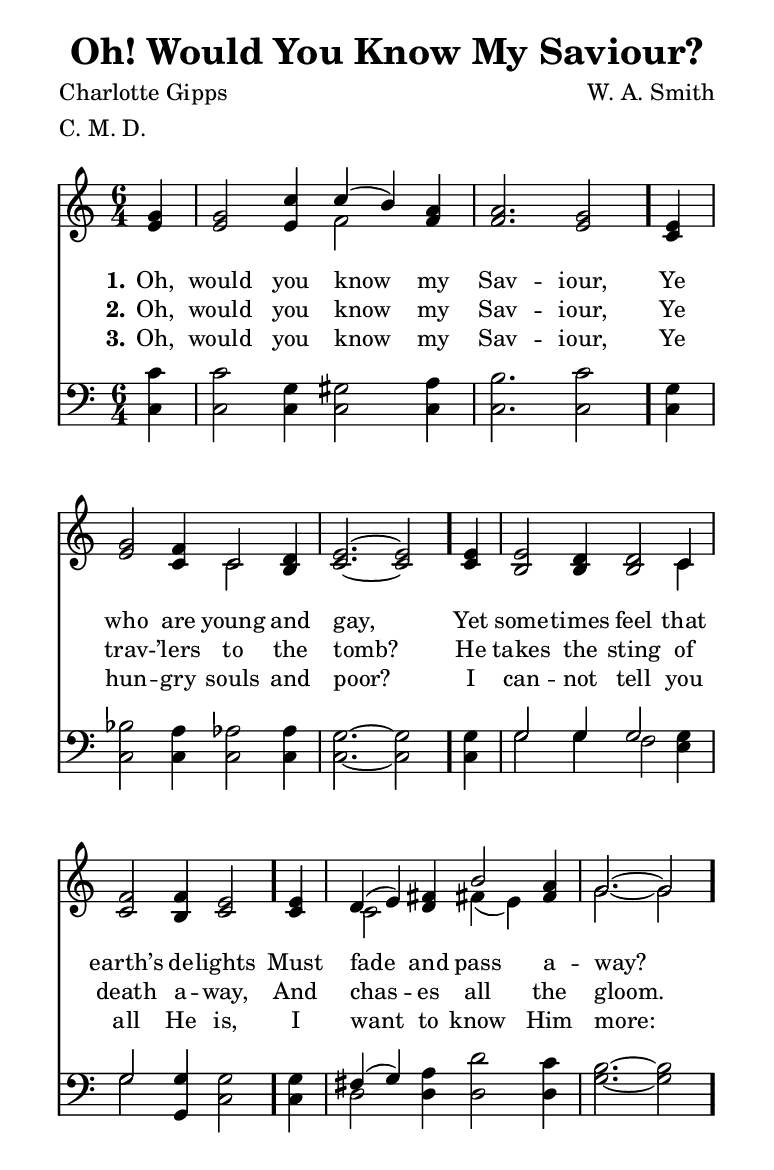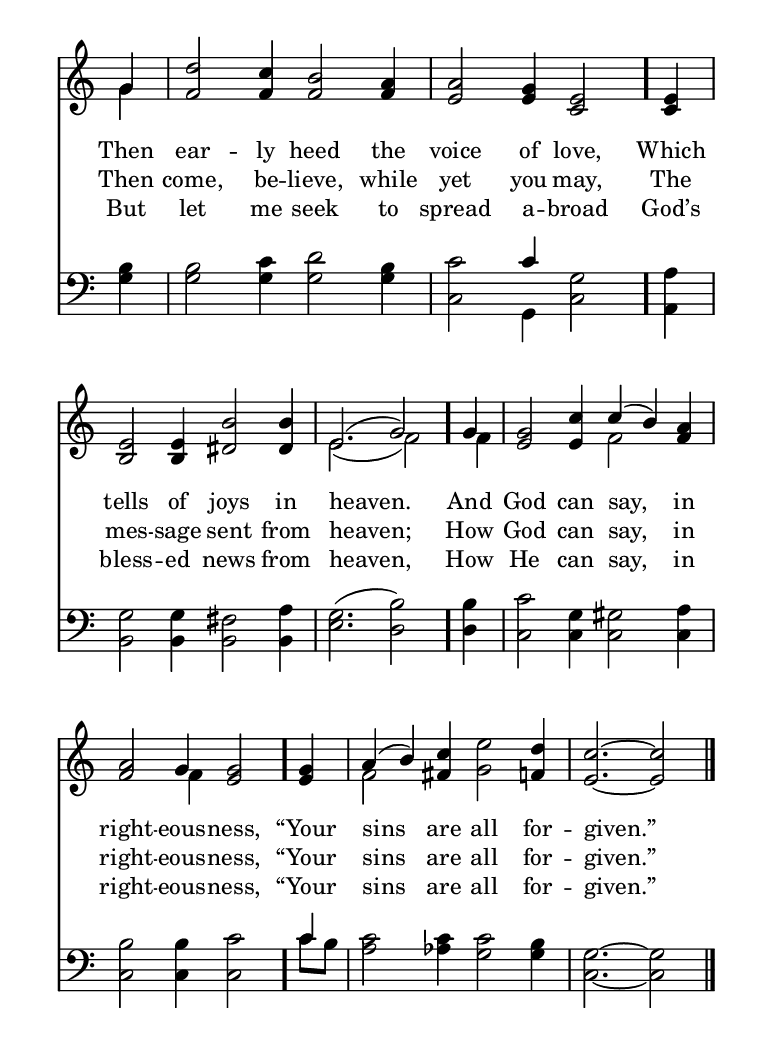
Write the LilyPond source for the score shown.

\include "common/global.ily"
\paper {
  \include "common/paper.ily"
}

\header{
  %children
  hymnnumber = "354"
  title = "Oh! Would You Know My Saviour?"
  tunename = "Spes Celestis"
  meter = "C. M. D."
  poet = "Charlotte Gipps"
  composer = "W. A. Smith"
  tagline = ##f
}

global = {
  \include "common/overrides.ily"
  \override Staff.TimeSignature.style = #'numbered
  \time 6/4
  \override Score.MetronomeMark.transparent = ##t % hide all fermata changes too
  \tempo 4=130
  \key c \major
  \partial 4
  \autoBeamOff
}

notesSoprano = {
\global
\relative c'' {

  g4 | g2 c4 c( b) a | a2. g2
  e4 | g2 f4 c2 d4 | e2. ~ e2 \eogbreak
  e4 | e2 d4 d2 c4 | f2 f4 e2
  e4 | d( e) fis b2 a4 | g2. ~ g2 \eogbreak
  g4 | d'2 c4 b2 a4 | a2 g4 e2
  e4 | e2 e4 b'2 b4 | e,2.( g2) \eogbreak
  g4 | g2 c4 c( b) a | a2 g4 g2
  g4 | a( b) c e2 d4 | c2. ~ c2

  \bar "|."

}
}

notesAlto = {
\global
\relative e' {

  e4 e2 e4 f2 f4 | f2. e2
  c4 | e2 c4 c2 b4 | c2. ~ c2
  c4 | b2 b4 b2 c4 | c2 b4 c2
  c4 | c2 d4 fis!( e) fis | g2. ~ g2
  g4 | f2 f4 f2 f4 | e2 e4 c2
  c4 | b2 b4 dis2 dis4 | e2.( f2)
  f4 | e2 e4 f2 f4 | f2 f4 e2
  e4 | f2 fis4 g2 f4 | e2. ~ e2 % original fails to make last `f4` natural

}
}

notesTenor = {
\global
\relative a {

  c4 | c2 g4 gis2 a4 | b2. c2
  g4 | bes2 a4 aes2 aes4 | g2. ~ g2
  g4 | g2 g4 g2 g4 | g2 g4 g2
  g4 | fis4( g) a d2 c4 | b2. ~ b2
  b4 | b2 c4 d2 b4 | c2 c4 g2
  a4 | g2 g4 fis2 a4 | g2.( b2)
  b4 | c2 g4 gis2 a4 | b2 b4 c2
  c4 | c2 c4 c2 b4 | g2. ~ g2

}
}

notesBass = {
\global
\relative f {

  c4 | c2 c4 c2 c4 | c2. c2
  c4 | c2 c4 c2 c4 | c2. ~ c2
  c4 | g'2 g4 f2 e4 | g2 g,4 c2
  c4 | d2 d4 d2 d4 | g2. ~ g2
  g4 | g2 g4 g2 g4 | c,2 g4 c2
  a4 | b2 b4 b2 b4 | e2.( d2)
  d4 | c2 c4 c2 c4 | c2 c4 c2
  c'8[ b] | a2 aes4 g2 g4 | c,2. ~ c2

}
}

wordsA = \lyricmode {
\set stanza = "1."

Oh, would you know my Sav -- iour, \bar "."
Ye who are young and gay, \bar "."
Yet some -- times feel that earth’s de -- lights \bar "."
Must fade and pass a -- way? \bar "."
Then ear -- ly heed the voice of love, \bar "."
Which tells of joys in heaven. \bar "."
And God can say, in right -- eous -- ness, \bar "."
“Your sins are all for -- given.” \bar "."

}

wordsB = \lyricmode {
\set stanza = "2."

Oh, would you know my Sav -- iour,
Ye trav -- ’lers to the tomb?
He takes the sting of death a -- way,
And chas -- es all the gloom.
Then come, be -- lieve, while yet you may,
The mes -- sage sent from heaven;
How God can say, in right -- eous -- ness,
“Your sins are all for -- given.”

}

wordsC = \lyricmode {
\set stanza = "3."

Oh, would you know my Sav -- iour,
Ye hun -- gry souls and poor?
I can -- not tell you all He is,
I want to know Him more:
But let me seek to spread a -- broad
God’s bless -- ed news from heaven,
How He can say, in right -- eous -- ness,
“Your sins are all for -- given.”

}

\score {
  \context ChoirStaff <<
    \context Staff = upper <<
      \set Staff.autoBeaming = ##f
      \set ChoirStaff.systemStartDelimiter = #'SystemStartBar
      \set ChoirStaff.printPartCombineTexts = ##f
      \partcombine #'(2 . 9) \notesSoprano \notesAlto
      \context NullVoice = sopranos { \voiceOne << \notesSoprano >> }
      \context NullVoice = altos { \voiceTwo << \notesAlto >> }
      \context Lyrics = one   \lyricsto sopranos \wordsA
      \context Lyrics = two   \lyricsto sopranos \wordsB
      \context Lyrics = three \lyricsto sopranos \wordsC
    >>
    \context Staff = men <<
      \set Staff.autoBeaming = ##f
      \clef bass
      \set ChoirStaff.printPartCombineTexts = ##f
      \partcombine #'(2 . 9) \notesTenor \notesBass
      \context NullVoice = tenors { \voiceOne << \notesTenor >> }
      \context NullVoice = basses { \voiceTwo << \notesBass >> }
    >>
  >>
  \layout {
    \include "common/layout.ily"
  }
  \midi{
    \include "common/midi.ily"
  }
}

\version "2.19.49"  % necessary for upgrading to future LilyPond versions.

% vi:set et ts=2 sw=2 ai nocindent syntax=lilypond:
